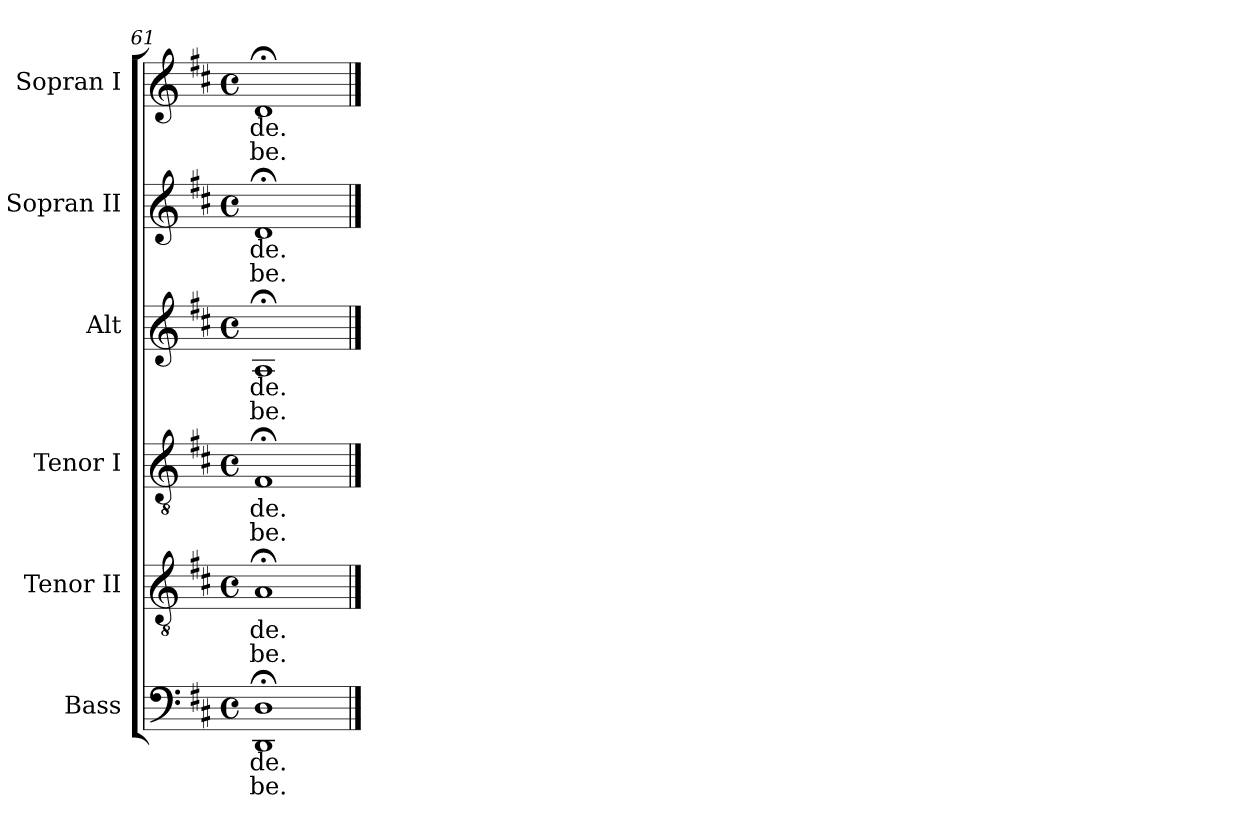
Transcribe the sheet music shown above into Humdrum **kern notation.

**kern	**text	**text	**kern	**text	**text	**kern	**text	**text	**kern	**text	**text	**kern	**text	**text	**kern	**text	**text
*part6	*part6	*part6	*part5	*part5	*part5	*part4	*part4	*part4	*part3	*part3	*part3	*part2	*part2	*part2	*part1	*part1	*part1
*staff6	*staff6	*staff6	*staff5	*staff5	*staff5	*staff4	*staff4	*staff4	*staff3	*staff3	*staff3	*staff2	*staff2	*staff2	*staff1	*staff1	*staff1
*I"Bass	*	*	*I"Tenor II	*	*	*I"Tenor I	*	*	*I"Alt	*	*	*I"Sopran II	*	*	*I"Sopran I	*	*
*clefF4	*	*	*clefGv2	*	*	*clefGv2	*	*	*clefG2	*	*	*clefG2	*	*	*clefG2	*	*
*k[f#c#]	*	*	*k[f#c#]	*	*	*k[f#c#]	*	*	*k[f#c#]	*	*	*k[f#c#]	*	*	*k[f#c#]	*	*
*D:	*	*	*D:	*	*	*D:	*	*	*D:	*	*	*D:	*	*	*D:	*	*
*M4/4	*	*	*M4/4	*	*	*M4/4	*	*	*M4/4	*	*	*M4/4	*	*	*M4/4	*	*
*met(c)	*	*	*met(c)	*	*	*met(c)	*	*	*met(c)	*	*	*met(c)	*	*	*met(c)	*	*
=61	=61	=61	=61	=61	=61	=61	=61	=61	=61	=61	=61	=61	=61	=61	=61	=61	=61
*^	*	*	*	*	*	*	*	*	*	*	*	*	*	*	*	*	*
1D;<	1DD	-de.	-be.	1A;<	-de.	-be.	1F#;<	-de.	-be.	1A;<	-de.	-be.	1d;<	-de.	-be.	1d;<	-de.	-be.
*v	*v	*	*	*	*	*	*	*	*	*	*	*	*	*	*	*	*	*
==	==	==	==	==	==	==	==	==	==	==	==	==	==	==	==	==	==
*-	*-	*-	*-	*-	*-	*-	*-	*-	*-	*-	*-	*-	*-	*-	*-	*-	*-
